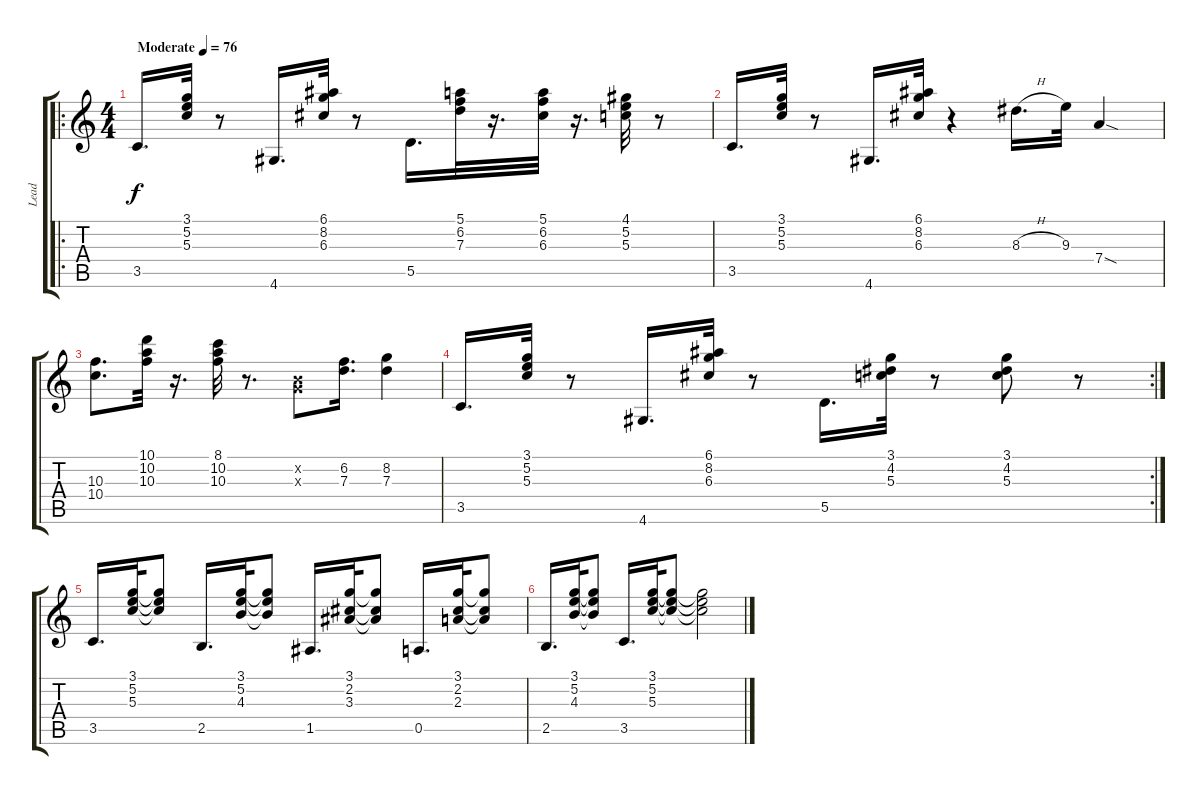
\track ("Lead" "Lead") {instrument electricguitarjazz}
\staff {score tabs}
\tuning (E4 B3 G3 D3 A2 E2) {hide}
\ro
\ts (4 4)
\tempo (76 "Moderate")
\clef g2
\ks c
3.5.16{d dy f instrument electricguitarjazz} (3.1 5.2 5.3).32 r.8 4.6.16{d} (6.1 8.2 6.3).32 r.8 5.5.16{d} (5.1 6.2 7.3).32 r.16{d} (5.1 6.2 6.3).32 r.16{d} (4.1 5.2 5.3).32 r.8 |
3.5.16{d} (3.1 5.2 5.3).32 r.8 4.6.16{d} (6.1 8.2 6.3).32 r.4 8.3{h}.16{d} 9.3.32 7.4{sod}.4 |
(10.3 10.4).8{d} (10.1 10.2 10.3).32 r.16{d} (8.1 10.2 10.3).32 r.8{d} (0.2{x} 0.3{x}).8 (6.2 7.3).16{d} (8.2 7.3).4 |
\rc 2
3.5.16{d} (3.1 5.2 5.3).32 r.8 4.6.16{d} (6.1 8.2 6.3).32 r.8 5.5.16{d} (3.1 4.2 5.3).32 r.8 (3.1 4.2 5.3).8 r.8 |
3.5.16{d} (3.1 5.2 5.3).32 (3.1{t} 5.2{t} 5.3{t}).8 2.5.16{d} (3.1 5.2 4.3).32 (3.1{t} 5.2{t} 4.3{t}).8 1.5.16{d} (3.1 2.2 3.3).32 (3.1{t} 2.2{t} 3.3{t}).8 0.5.16{d} (3.1 2.2 2.3).32 (3.1{t} 2.2{t} 2.3{t}).8 |
2.5.16{d} (3.1 5.2 4.3).32 (3.1{t} 5.2{t} 4.3{t}).8 3.5.16{d} (3.1 5.2 5.3).32 (3.1{t} 5.2{t} 5.3{t}).8 (3.1{t} 5.2{t} 5.3{t}).2
